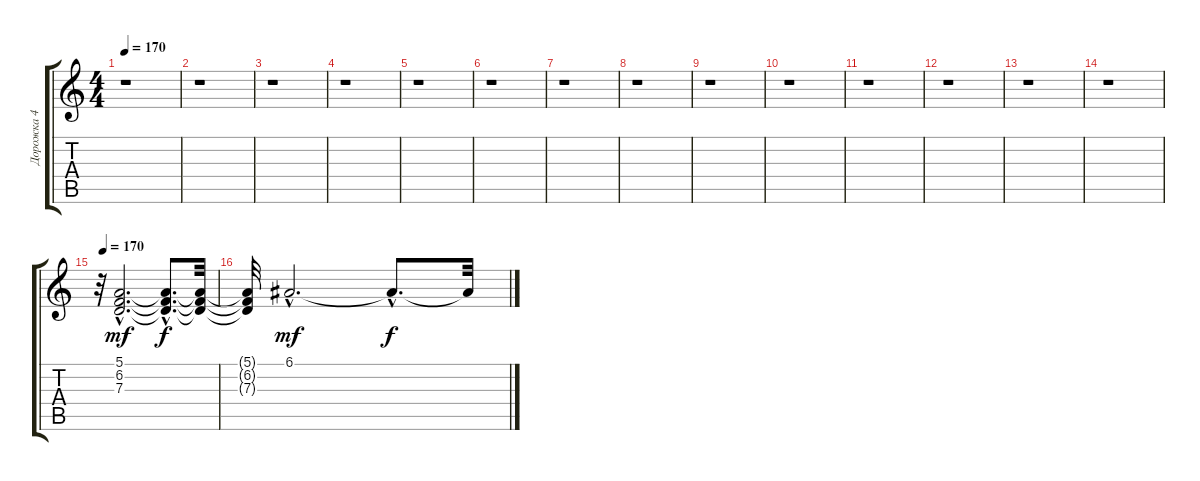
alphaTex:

\track ("Дорожка 4" "Дорожка 4") {instrument choiraahs}
\staff {score tabs}
\tuning (E4 B3 G3 D3 A2 E2) {hide}
\ts (4 4)
\tempo 170
\clef g2
\ks c
r.1{dy f} |
r.1 |
r.1 |
r.1 |
r.1 |
r.1 |
r.1 |
r.1 |
r.1 |
r.1 |
r.1 |
r.1 |
r.1 |
r.1 |
\tempo (170 0.03125)
r.32 (5.1{hac} 6.2{hac} 7.3{hac}).2{d dy mf} (5.1{hac t} 6.2{hac t} 7.3{hac t}).8{d dy f} (5.1{t} 6.2{t} 7.3{t}).32 |
(5.1{t} 6.2{t} 7.3{t}).32 6.1{hac}.2{d dy mf} 6.1{hac t}.8{d dy f} 6.1{t}.32
